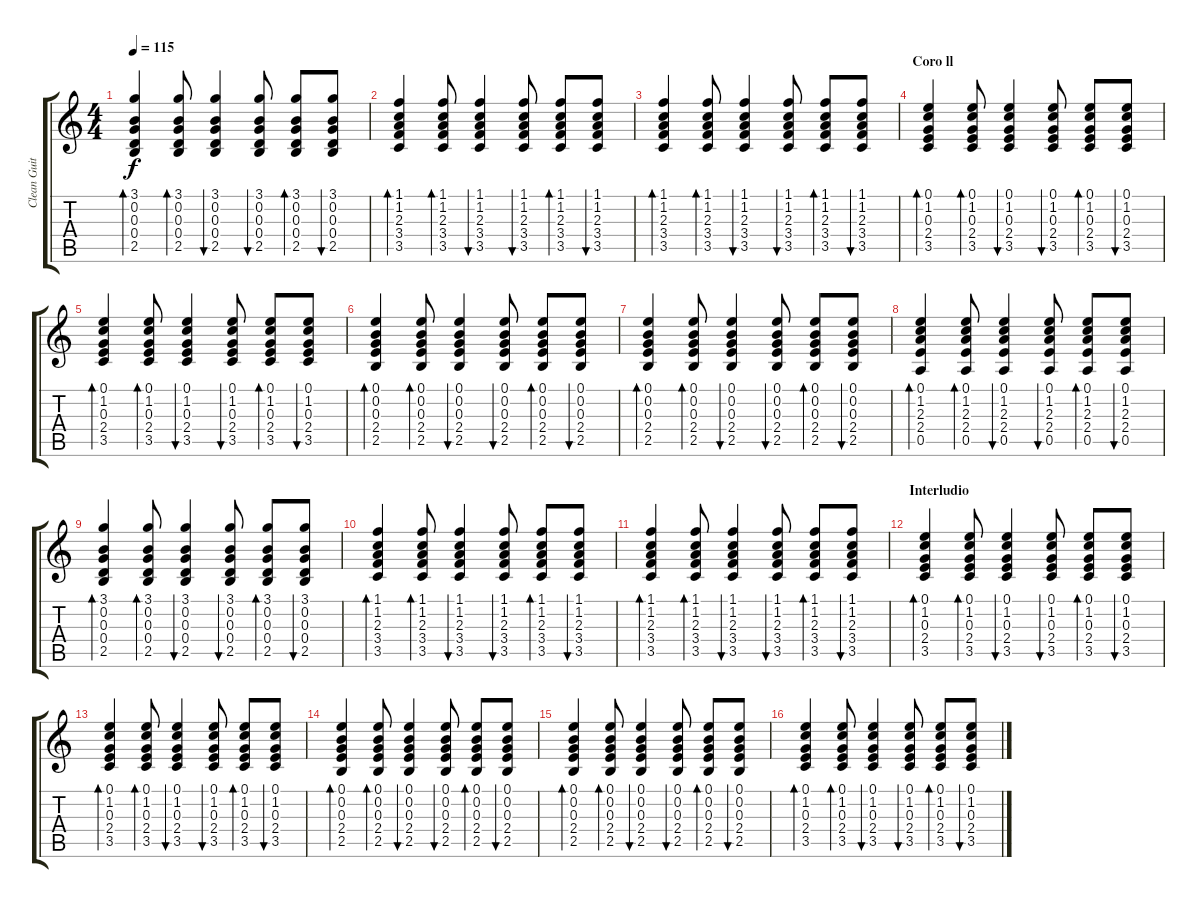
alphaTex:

\track ("Clean Guitar" "Clean Guit") {instrument electricguitarjazz}
\staff {score tabs}
\tuning (E4 B3 G3 D3 A2 E2) {hide}
\ts (4 4)
\tempo 115
\clef g2
\ks c
(3.1 0.2 0.3 0.4 2.5).4{bd 120 dy f} (3.1 0.2 0.3 0.4 2.5).8{bd 120} (3.1 0.2 0.3 0.4 2.5).4{bu 120} (3.1 0.2 0.3 0.4 2.5).8{bu 120} (3.1 0.2 0.3 0.4 2.5).8{bd 120} (3.1 0.2 0.3 0.4 2.5).8{bu 120} |
(1.1 1.2 2.3 3.4 3.5).4{bd 120} (1.1 1.2 2.3 3.4 3.5).8{bd 120} (1.1 1.2 2.3 3.4 3.5).4{bu 120} (1.1 1.2 2.3 3.4 3.5).8{bu 120} (1.1 1.2 2.3 3.4 3.5).8{bd 120} (1.1 1.2 2.3 3.4 3.5).8{bu 120} |
(1.1 1.2 2.3 3.4 3.5).4{bd 120} (1.1 1.2 2.3 3.4 3.5).8{bd 120} (1.1 1.2 2.3 3.4 3.5).4{bu 120} (1.1 1.2 2.3 3.4 3.5).8{bu 120} (1.1 1.2 2.3 3.4 3.5).8{bd 120} (1.1 1.2 2.3 3.4 3.5).8{bu 120} |
\section ("" "Coro ll")
(0.1 1.2 0.3 2.4 3.5).4{bd 120} (0.1 1.2 0.3 2.4 3.5).8{bd 120} (0.1 1.2 0.3 2.4 3.5).4{bu 120} (0.1 1.2 0.3 2.4 3.5).8{bu 120} (0.1 1.2 0.3 2.4 3.5).8{bd 120} (0.1 1.2 0.3 2.4 3.5).8{bu 120} |
(0.1 1.2 0.3 2.4 3.5).4{bd 120} (0.1 1.2 0.3 2.4 3.5).8{bd 120} (0.1 1.2 0.3 2.4 3.5).4{bu 120} (0.1 1.2 0.3 2.4 3.5).8{bu 120} (0.1 1.2 0.3 2.4 3.5).8{bd 120} (0.1 1.2 0.3 2.4 3.5).8{bu 120} |
(0.1 0.2 0.3 2.4 2.5).4{bd 120} (0.1 0.2 0.3 2.4 2.5).8{bd 120} (0.1 0.2 0.3 2.4 2.5).4{bu 120} (0.1 0.2 0.3 2.4 2.5).8{bu 120} (0.1 0.2 0.3 2.4 2.5).8{bd 120} (0.1 0.2 0.3 2.4 2.5).8{bu 120} |
(0.1 0.2 0.3 2.4 2.5).4{bd 120} (0.1 0.2 0.3 2.4 2.5).8{bd 120} (0.1 0.2 0.3 2.4 2.5).4{bu 120} (0.1 0.2 0.3 2.4 2.5).8{bu 120} (0.1 0.2 0.3 2.4 2.5).8{bd 120} (0.1 0.2 0.3 2.4 2.5).8{bu 120} |
(0.1 1.2 2.3 2.4 0.5).4{bd 120} (0.1 1.2 2.3 2.4 0.5).8{bd 120} (0.1 1.2 2.3 2.4 0.5).4{bu 120} (0.1 1.2 2.3 2.4 0.5).8{bu 120} (0.1 1.2 2.3 2.4 0.5).8{bd 120} (0.1 1.2 2.3 2.4 0.5).8{bu 120} |
(3.1 0.2 0.3 0.4 2.5).4{bd 120} (3.1 0.2 0.3 0.4 2.5).8{bd 120} (3.1 0.2 0.3 0.4 2.5).4{bu 120} (3.1 0.2 0.3 0.4 2.5).8{bu 120} (3.1 0.2 0.3 0.4 2.5).8{bd 120} (3.1 0.2 0.3 0.4 2.5).8{bu 120} |
(1.1 1.2 2.3 3.4 3.5).4{bd 120} (1.1 1.2 2.3 3.4 3.5).8{bd 120} (1.1 1.2 2.3 3.4 3.5).4{bu 120} (1.1 1.2 2.3 3.4 3.5).8{bu 120} (1.1 1.2 2.3 3.4 3.5).8{bd 120} (1.1 1.2 2.3 3.4 3.5).8{bu 120} |
(1.1 1.2 2.3 3.4 3.5).4{bd 120} (1.1 1.2 2.3 3.4 3.5).8{bd 120} (1.1 1.2 2.3 3.4 3.5).4{bu 120} (1.1 1.2 2.3 3.4 3.5).8{bu 120} (1.1 1.2 2.3 3.4 3.5).8{bd 120} (1.1 1.2 2.3 3.4 3.5).8{bu 120} |
\section ("" "Interludio")
(0.1 1.2 0.3 2.4 3.5).4{bd 120 volume 7} (0.1 1.2 0.3 2.4 3.5).8{bd 120} (0.1 1.2 0.3 2.4 3.5).4{bu 120} (0.1 1.2 0.3 2.4 3.5).8{bu 120} (0.1 1.2 0.3 2.4 3.5).8{bd 120} (0.1 1.2 0.3 2.4 3.5).8{bu 120} |
(0.1 1.2 0.3 2.4 3.5).4{bd 120} (0.1 1.2 0.3 2.4 3.5).8{bd 120} (0.1 1.2 0.3 2.4 3.5).4{bu 120} (0.1 1.2 0.3 2.4 3.5).8{bu 120} (0.1 1.2 0.3 2.4 3.5).8{bd 120} (0.1 1.2 0.3 2.4 3.5).8{bu 120} |
(0.1 0.2 0.3 2.4 2.5).4{bd 120} (0.1 0.2 0.3 2.4 2.5).8{bd 120} (0.1 0.2 0.3 2.4 2.5).4{bu 120} (0.1 0.2 0.3 2.4 2.5).8{bu 120} (0.1 0.2 0.3 2.4 2.5).8{bd 120} (0.1 0.2 0.3 2.4 2.5).8{bu 120} |
(0.1 0.2 0.3 2.4 2.5).4{bd 120} (0.1 0.2 0.3 2.4 2.5).8{bd 120} (0.1 0.2 0.3 2.4 2.5).4{bu 120} (0.1 0.2 0.3 2.4 2.5).8{bu 120} (0.1 0.2 0.3 2.4 2.5).8{bd 120} (0.1 0.2 0.3 2.4 2.5).8{bu 120} |
(0.1 1.2 0.3 2.4 3.5).4{bd 120} (0.1 1.2 0.3 2.4 3.5).8{bd 120} (0.1 1.2 0.3 2.4 3.5).4{bu 120} (0.1 1.2 0.3 2.4 3.5).8{bu 120} (0.1 1.2 0.3 2.4 3.5).8{bd 120} (0.1 1.2 0.3 2.4 3.5).8{bu 120}
